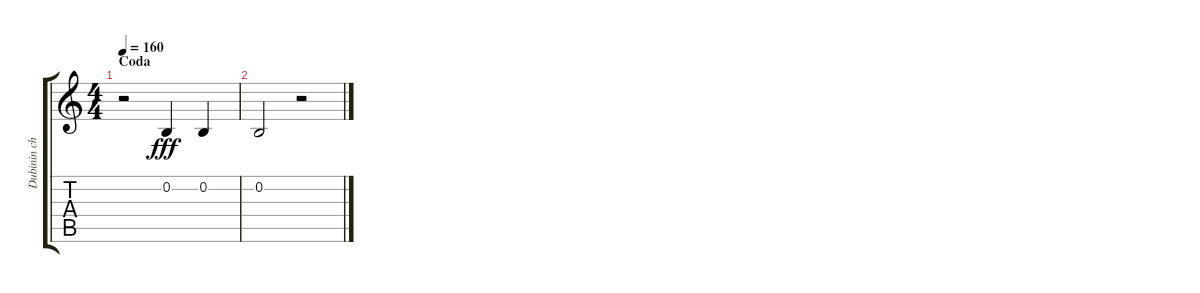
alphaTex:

\track ("Dubinin chant " "Dubinin ch") {instrument baritonesax}
\staff {score tabs}
\tuning (E4 B3 G3 D3 A2 E2) {hide}
\ts (4 4)
\section ("" "Coda")
\tempo 160
\clef g2
\ks c
r.2{dy fff} 0.2.4 0.2.4 |
0.2.2 r.2
